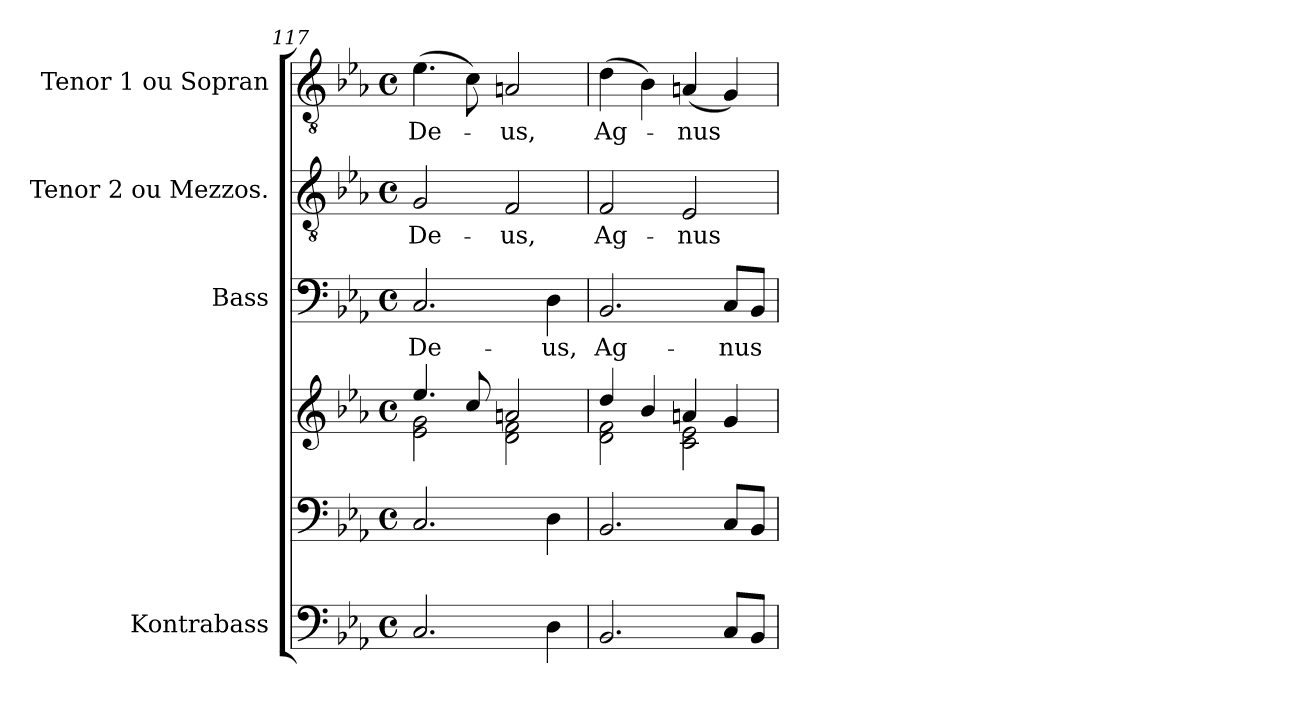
**kern	**kern	**kern	**kern	**text	**kern	**text	**kern	**text
*part5	*part4	*part4	*part3	*part3	*part2	*part2	*part1	*part1
*staff6	*staff5	*staff4	*staff3	*staff3	*staff2	*staff2	*staff1	*staff1
*I"Kontrabass	*	*	*I"Bass	*	*I"Tenor 2 ou Mezzos.	*	*I"Tenor 1 ou Sopran	*
*I'Kb.	*	*	*	*	*	*	*	*
*clefF4	*clefF4	*clefG2	*clefF4	*	*clefGv2	*	*clefGv2	*
*ITrd7c12	*	*	*	*	*	*	*	*
*k[b-e-a-]	*k[b-e-a-]	*k[b-e-a-]	*k[b-e-a-]	*	*k[b-e-a-]	*	*k[b-e-a-]	*
*E-:	*E-:	*E-:	*E-:	*	*E-:	*	*E-:	*
*M4/4	*M4/4	*M4/4	*M4/4	*	*M4/4	*	*M4/4	*
*met(c)	*met(c)	*met(c)	*met(c)	*	*met(c)	*	*met(c)	*
=117	=117	=117	=117	=117	=117	=117	=117	=117
*	*	*^	*	*	*	*	*	*
!	!	!	!	!	!LO:LY:b	!	!LO:LY:b	!	!LO:LY:b
2.CC/	2.C/	4.ee-/	2e-\ 2g\	2.C/	De-	2G/	De-	(>4.e-\	De-
.	.	8cc/	.	.	.	.	.	8c\)	.
!	!	!	!	!	!	!	!LO:LY:b	!	!LO:LY:b
.	.	2an/	2d\ 2f\	.	.	2F/	-us,	2An/	-us,
!	!	!	!	!	!LO:LY:b	!	!	!	!
4DD\	4D\	.	.	4D\	-us,	.	.	.	.
=118	=118	=118	=118	=118	=118	=118	=118	=118	=118
!	!	!	!	!	!LO:LY:b	!	!LO:LY:b	!	!LO:LY:b
2.BBB-/	2.BB-/	4dd/	2d\ 2f\	2.BB-/	Ag-	2F/	Ag-	(>4d\	Ag-
.	.	4b-/	.	.	.	.	.	4B-\)	.
!	!	!	!	!	!	!	!LO:LY:b	!	!LO:LY:b
.	.	4an/	2c\ 2e-\	.	.	2E-/	-nus	(<4An/	-nus
!	!	!	!	!	!LO:LY:b	!	!	!	!
8CC/L	8C/L	4g/	.	8C/L	-nus	.	.	4G/)	.
8BBB-/J	8BB-/J	.	.	8BB-/J	.	.	.	.	.
*	*	*v	*v	*	*	*	*	*	*
=	=	=	=	=	=	=	=	=
*-	*-	*-	*-	*-	*-	*-	*-	*-
